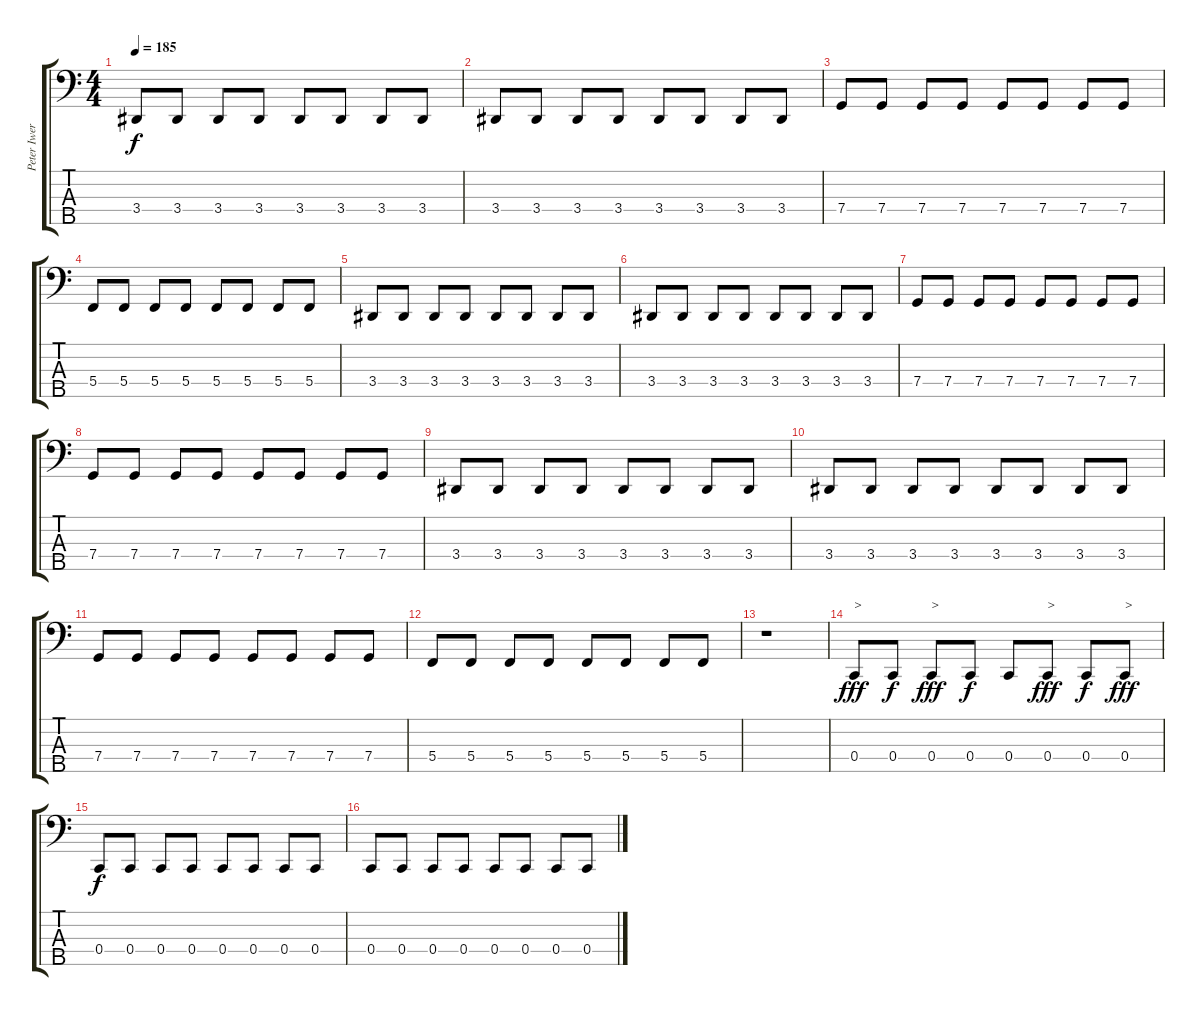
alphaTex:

\track ("Peter Iwers" "Peter Iwer") {instrument electricbassfinger}
\staff {score tabs}
\tuning (Eb2 Bb1 F1 C1 G0) {hide}
\ts (4 4)
\tempo 185
\clef f4
\ks c
3.4.8{dy f} 3.4.8 3.4.8 3.4.8 3.4.8 3.4.8 3.4.8 3.4.8 |
3.4.8 3.4.8 3.4.8 3.4.8 3.4.8 3.4.8 3.4.8 3.4.8 |
7.4.8 7.4.8 7.4.8 7.4.8 7.4.8 7.4.8 7.4.8 7.4.8 |
5.4.8 5.4.8 5.4.8 5.4.8 5.4.8 5.4.8 5.4.8 5.4.8 |
3.4.8 3.4.8 3.4.8 3.4.8 3.4.8 3.4.8 3.4.8 3.4.8 |
3.4.8 3.4.8 3.4.8 3.4.8 3.4.8 3.4.8 3.4.8 3.4.8 |
7.4.8 7.4.8 7.4.8 7.4.8 7.4.8 7.4.8 7.4.8 7.4.8 |
7.4.8 7.4.8 7.4.8 7.4.8 7.4.8 7.4.8 7.4.8 7.4.8 |
3.4.8 3.4.8 3.4.8 3.4.8 3.4.8 3.4.8 3.4.8 3.4.8 |
3.4.8 3.4.8 3.4.8 3.4.8 3.4.8 3.4.8 3.4.8 3.4.8 |
7.4.8 7.4.8 7.4.8 7.4.8 7.4.8 7.4.8 7.4.8 7.4.8 |
5.4.8 5.4.8 5.4.8 5.4.8 5.4.8 5.4.8 5.4.8 5.4.8 |
r.1 |
0.4.8{txt ">" dy fff} 0.4.8{dy f} 0.4.8{txt ">" dy fff} 0.4.8{dy f} 0.4.8 0.4.8{txt ">" dy fff} 0.4.8{dy f} 0.4.8{txt ">" dy fff} |
0.4.8{dy f} 0.4.8 0.4.8 0.4.8 0.4.8 0.4.8 0.4.8 0.4.8 |
0.4.8 0.4.8 0.4.8 0.4.8 0.4.8 0.4.8 0.4.8 0.4.8
